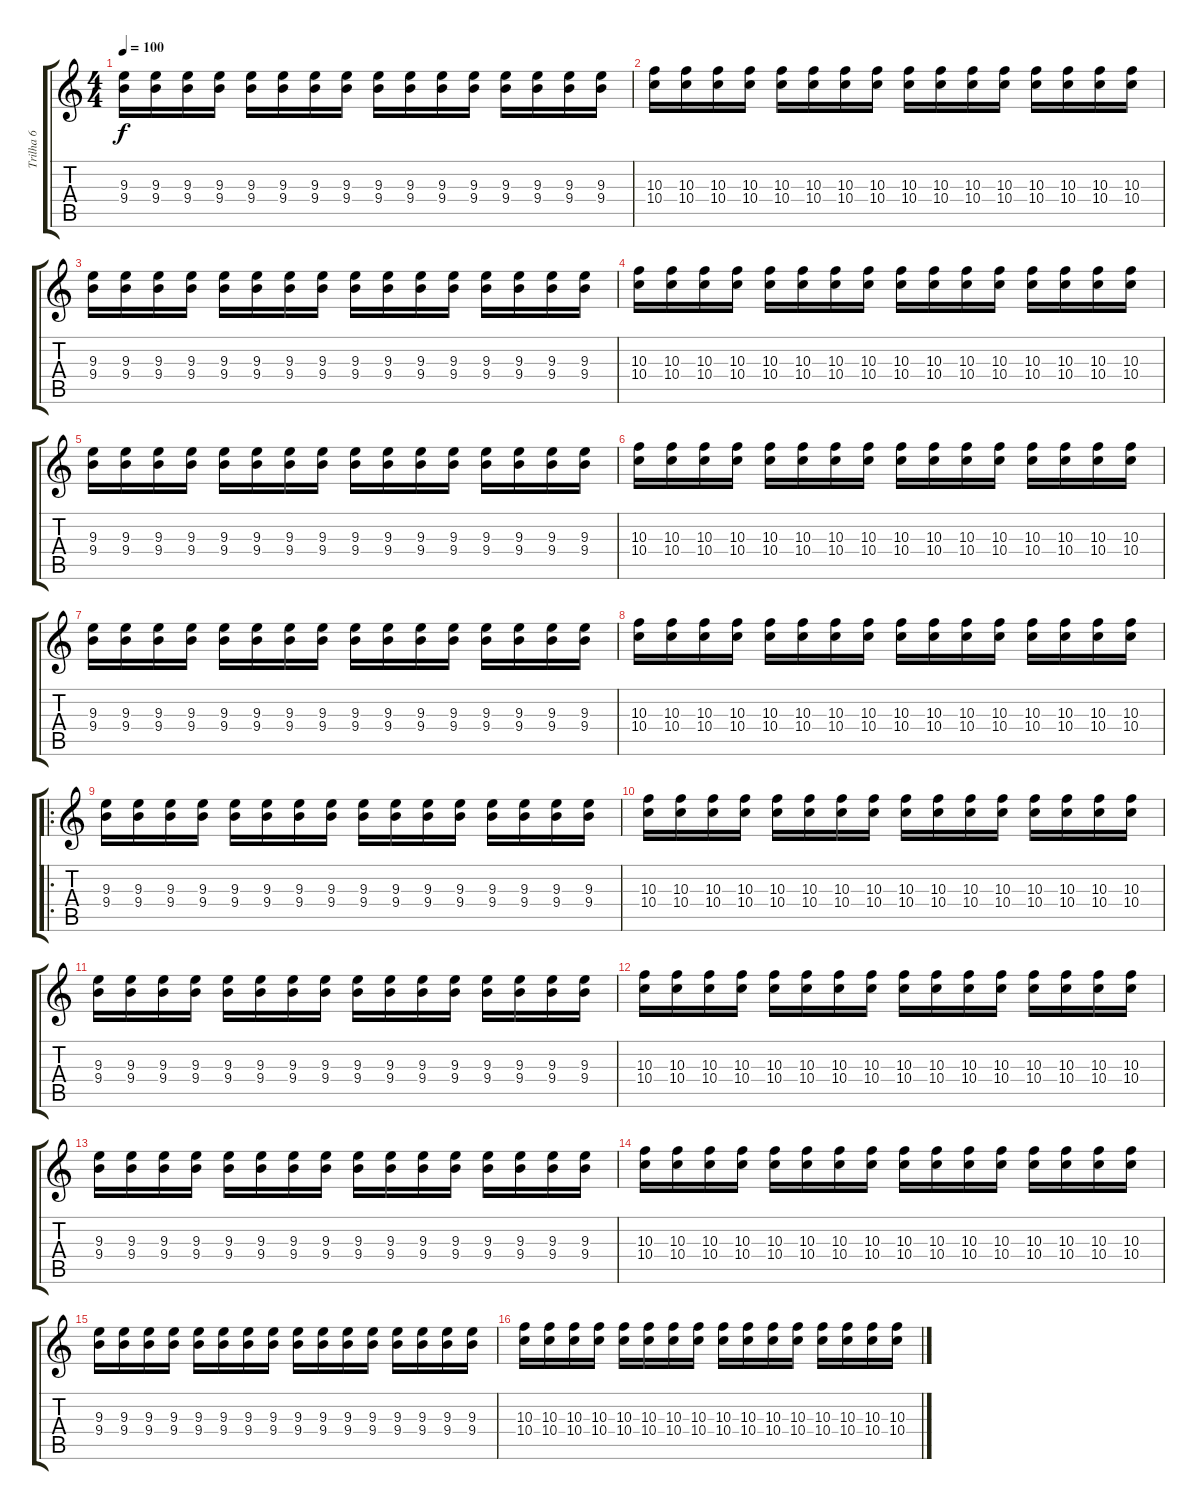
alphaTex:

\track ("Trilha 6" "Trilha 6") {instrument overdrivenguitar}
\staff {score tabs}
\tuning (E4 B3 G3 D3 A2 E2) {hide}
\ts (4 4)
\tempo 100
\clef g2
\ks c
(9.3 9.4).16{dy f instrument overdrivenguitar} (9.3 9.4).16 (9.3 9.4).16 (9.3 9.4).16 (9.3 9.4).16 (9.3 9.4).16 (9.3 9.4).16 (9.3 9.4).16 (9.3 9.4).16 (9.3 9.4).16 (9.3 9.4).16 (9.3 9.4).16 (9.3 9.4).16 (9.3 9.4).16 (9.3 9.4).16 (9.3 9.4).16 |
(10.3 10.4).16 (10.3 10.4).16 (10.3 10.4).16 (10.3 10.4).16 (10.3 10.4).16 (10.3 10.4).16 (10.3 10.4).16 (10.3 10.4).16 (10.3 10.4).16 (10.3 10.4).16 (10.3 10.4).16 (10.3 10.4).16 (10.3 10.4).16 (10.3 10.4).16 (10.3 10.4).16 (10.3 10.4).16 |
(9.3 9.4).16 (9.3 9.4).16 (9.3 9.4).16 (9.3 9.4).16 (9.3 9.4).16 (9.3 9.4).16 (9.3 9.4).16 (9.3 9.4).16 (9.3 9.4).16 (9.3 9.4).16 (9.3 9.4).16 (9.3 9.4).16 (9.3 9.4).16 (9.3 9.4).16 (9.3 9.4).16 (9.3 9.4).16 |
(10.3 10.4).16 (10.3 10.4).16 (10.3 10.4).16 (10.3 10.4).16 (10.3 10.4).16 (10.3 10.4).16 (10.3 10.4).16 (10.3 10.4).16 (10.3 10.4).16 (10.3 10.4).16 (10.3 10.4).16 (10.3 10.4).16 (10.3 10.4).16 (10.3 10.4).16 (10.3 10.4).16 (10.3 10.4).16 |
(9.3 9.4).16 (9.3 9.4).16 (9.3 9.4).16 (9.3 9.4).16 (9.3 9.4).16 (9.3 9.4).16 (9.3 9.4).16 (9.3 9.4).16 (9.3 9.4).16 (9.3 9.4).16 (9.3 9.4).16 (9.3 9.4).16 (9.3 9.4).16 (9.3 9.4).16 (9.3 9.4).16 (9.3 9.4).16 |
(10.3 10.4).16 (10.3 10.4).16 (10.3 10.4).16 (10.3 10.4).16 (10.3 10.4).16 (10.3 10.4).16 (10.3 10.4).16 (10.3 10.4).16 (10.3 10.4).16 (10.3 10.4).16 (10.3 10.4).16 (10.3 10.4).16 (10.3 10.4).16 (10.3 10.4).16 (10.3 10.4).16 (10.3 10.4).16 |
(9.3 9.4).16 (9.3 9.4).16 (9.3 9.4).16 (9.3 9.4).16 (9.3 9.4).16 (9.3 9.4).16 (9.3 9.4).16 (9.3 9.4).16 (9.3 9.4).16 (9.3 9.4).16 (9.3 9.4).16 (9.3 9.4).16 (9.3 9.4).16 (9.3 9.4).16 (9.3 9.4).16 (9.3 9.4).16 |
(10.3 10.4).16 (10.3 10.4).16 (10.3 10.4).16 (10.3 10.4).16 (10.3 10.4).16 (10.3 10.4).16 (10.3 10.4).16 (10.3 10.4).16 (10.3 10.4).16 (10.3 10.4).16 (10.3 10.4).16 (10.3 10.4).16 (10.3 10.4).16 (10.3 10.4).16 (10.3 10.4).16 (10.3 10.4).16 |
\ro
(9.3 9.4).16 (9.3 9.4).16 (9.3 9.4).16 (9.3 9.4).16 (9.3 9.4).16 (9.3 9.4).16 (9.3 9.4).16 (9.3 9.4).16 (9.3 9.4).16 (9.3 9.4).16 (9.3 9.4).16 (9.3 9.4).16 (9.3 9.4).16 (9.3 9.4).16 (9.3 9.4).16 (9.3 9.4).16 |
(10.3 10.4).16 (10.3 10.4).16 (10.3 10.4).16 (10.3 10.4).16 (10.3 10.4).16 (10.3 10.4).16 (10.3 10.4).16 (10.3 10.4).16 (10.3 10.4).16 (10.3 10.4).16 (10.3 10.4).16 (10.3 10.4).16 (10.3 10.4).16 (10.3 10.4).16 (10.3 10.4).16 (10.3 10.4).16 |
(9.3 9.4).16 (9.3 9.4).16 (9.3 9.4).16 (9.3 9.4).16 (9.3 9.4).16 (9.3 9.4).16 (9.3 9.4).16 (9.3 9.4).16 (9.3 9.4).16 (9.3 9.4).16 (9.3 9.4).16 (9.3 9.4).16 (9.3 9.4).16 (9.3 9.4).16 (9.3 9.4).16 (9.3 9.4).16 |
(10.3 10.4).16 (10.3 10.4).16 (10.3 10.4).16 (10.3 10.4).16 (10.3 10.4).16 (10.3 10.4).16 (10.3 10.4).16 (10.3 10.4).16 (10.3 10.4).16 (10.3 10.4).16 (10.3 10.4).16 (10.3 10.4).16 (10.3 10.4).16 (10.3 10.4).16 (10.3 10.4).16 (10.3 10.4).16 |
(9.3 9.4).16 (9.3 9.4).16 (9.3 9.4).16 (9.3 9.4).16 (9.3 9.4).16 (9.3 9.4).16 (9.3 9.4).16 (9.3 9.4).16 (9.3 9.4).16 (9.3 9.4).16 (9.3 9.4).16 (9.3 9.4).16 (9.3 9.4).16 (9.3 9.4).16 (9.3 9.4).16 (9.3 9.4).16 |
(10.3 10.4).16 (10.3 10.4).16 (10.3 10.4).16 (10.3 10.4).16 (10.3 10.4).16 (10.3 10.4).16 (10.3 10.4).16 (10.3 10.4).16 (10.3 10.4).16 (10.3 10.4).16 (10.3 10.4).16 (10.3 10.4).16 (10.3 10.4).16 (10.3 10.4).16 (10.3 10.4).16 (10.3 10.4).16 |
(9.3 9.4).16 (9.3 9.4).16 (9.3 9.4).16 (9.3 9.4).16 (9.3 9.4).16 (9.3 9.4).16 (9.3 9.4).16 (9.3 9.4).16 (9.3 9.4).16 (9.3 9.4).16 (9.3 9.4).16 (9.3 9.4).16 (9.3 9.4).16 (9.3 9.4).16 (9.3 9.4).16 (9.3 9.4).16 |
(10.3 10.4).16 (10.3 10.4).16 (10.3 10.4).16 (10.3 10.4).16 (10.3 10.4).16 (10.3 10.4).16 (10.3 10.4).16 (10.3 10.4).16 (10.3 10.4).16 (10.3 10.4).16 (10.3 10.4).16 (10.3 10.4).16 (10.3 10.4).16 (10.3 10.4).16 (10.3 10.4).16 (10.3 10.4).16
